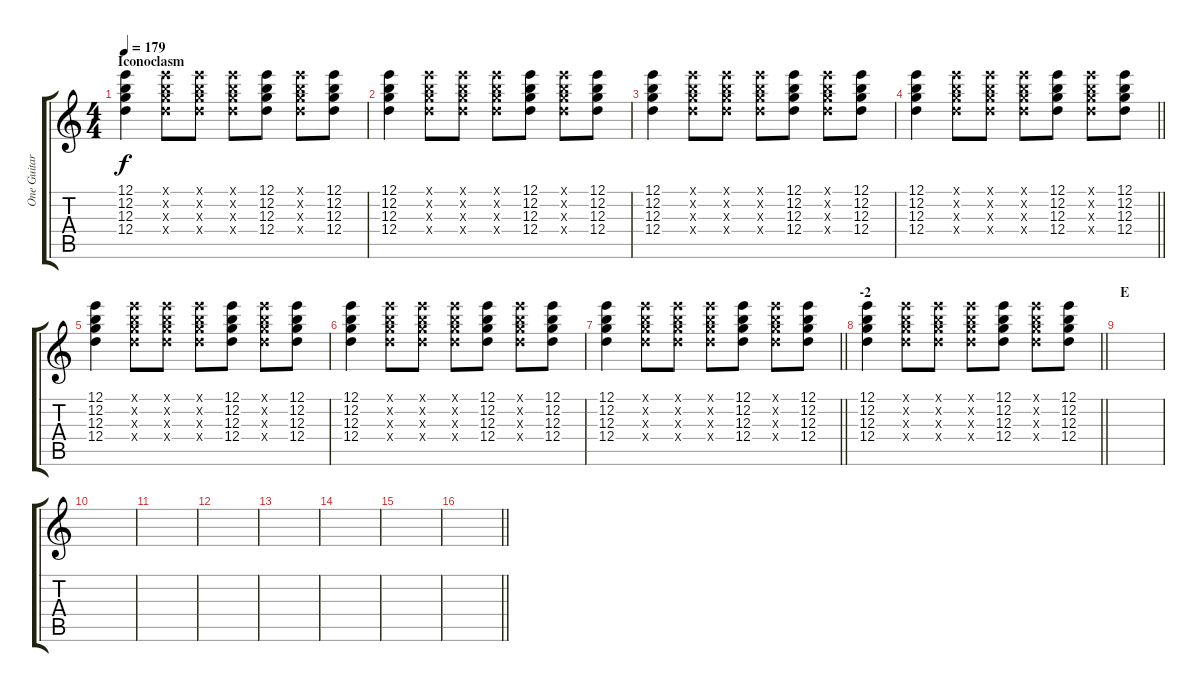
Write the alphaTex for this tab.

\track ("One Guitar (Live)" "One Guitar") {instrument overdrivenguitar}
\staff {score tabs}
\tuning (E4 B3 G3 D3 A2 E2) {hide}
\ts (4 4)
\section ("" "Iconoclasm")
\tempo 179
\clef g2
\ks c
(12.1 12.2 12.3 12.4).4{dy f} (12.1{x} 12.2{x} 12.3{x} 12.4{x}).8 (12.1{x} 12.2{x} 12.3{x} 12.4{x}).8 (12.1{x} 12.2{x} 12.3{x} 12.4{x}).8 (12.1 12.2 12.3 12.4).8 (12.1{x} 12.2{x} 12.3{x} 12.4{x}).8 (12.1 12.2 12.3 12.4).8 |
(12.1 12.2 12.3 12.4).4 (12.1{x} 12.2{x} 12.3{x} 12.4{x}).8 (12.1{x} 12.2{x} 12.3{x} 12.4{x}).8 (12.1{x} 12.2{x} 12.3{x} 12.4{x}).8 (12.1 12.2 12.3 12.4).8 (12.1{x} 12.2{x} 12.3{x} 12.4{x}).8 (12.1 12.2 12.3 12.4).8 |
(12.1 12.2 12.3 12.4).4 (12.1{x} 12.2{x} 12.3{x} 12.4{x}).8 (12.1{x} 12.2{x} 12.3{x} 12.4{x}).8 (12.1{x} 12.2{x} 12.3{x} 12.4{x}).8 (12.1 12.2 12.3 12.4).8 (12.1{x} 12.2{x} 12.3{x} 12.4{x}).8 (12.1 12.2 12.3 12.4).8 |
\barLineRight lightlight
(12.1 12.2 12.3 12.4).4 (12.1{x} 12.2{x} 12.3{x} 12.4{x}).8 (12.1{x} 12.2{x} 12.3{x} 12.4{x}).8 (12.1{x} 12.2{x} 12.3{x} 12.4{x}).8 (12.1 12.2 12.3 12.4).8 (12.1{x} 12.2{x} 12.3{x} 12.4{x}).8 (12.1 12.2 12.3 12.4).8 |
(12.1 12.2 12.3 12.4).4 (12.1{x} 12.2{x} 12.3{x} 12.4{x}).8 (12.1{x} 12.2{x} 12.3{x} 12.4{x}).8 (12.1{x} 12.2{x} 12.3{x} 12.4{x}).8 (12.1 12.2 12.3 12.4).8 (12.1{x} 12.2{x} 12.3{x} 12.4{x}).8 (12.1 12.2 12.3 12.4).8 |
(12.1 12.2 12.3 12.4).4 (12.1{x} 12.2{x} 12.3{x} 12.4{x}).8 (12.1{x} 12.2{x} 12.3{x} 12.4{x}).8 (12.1{x} 12.2{x} 12.3{x} 12.4{x}).8 (12.1 12.2 12.3 12.4).8 (12.1{x} 12.2{x} 12.3{x} 12.4{x}).8 (12.1 12.2 12.3 12.4).8 |
\barLineRight lightlight
(12.1 12.2 12.3 12.4).4 (12.1{x} 12.2{x} 12.3{x} 12.4{x}).8 (12.1{x} 12.2{x} 12.3{x} 12.4{x}).8 (12.1{x} 12.2{x} 12.3{x} 12.4{x}).8 (12.1 12.2 12.3 12.4).8 (12.1{x} 12.2{x} 12.3{x} 12.4{x}).8 (12.1 12.2 12.3 12.4).8 |
\section ("" "-2")
\barLineRight lightlight
(12.1 12.2 12.3 12.4).4 (12.1{x} 12.2{x} 12.3{x} 12.4{x}).8 (12.1{x} 12.2{x} 12.3{x} 12.4{x}).8 (12.1{x} 12.2{x} 12.3{x} 12.4{x}).8 (12.1 12.2 12.3 12.4).8 (12.1{x} 12.2{x} 12.3{x} 12.4{x}).8 (12.1 12.2 12.3 12.4).8 |
\section ("" "E")
|
|
|
|
|
|
|
\barLineRight lightlight
